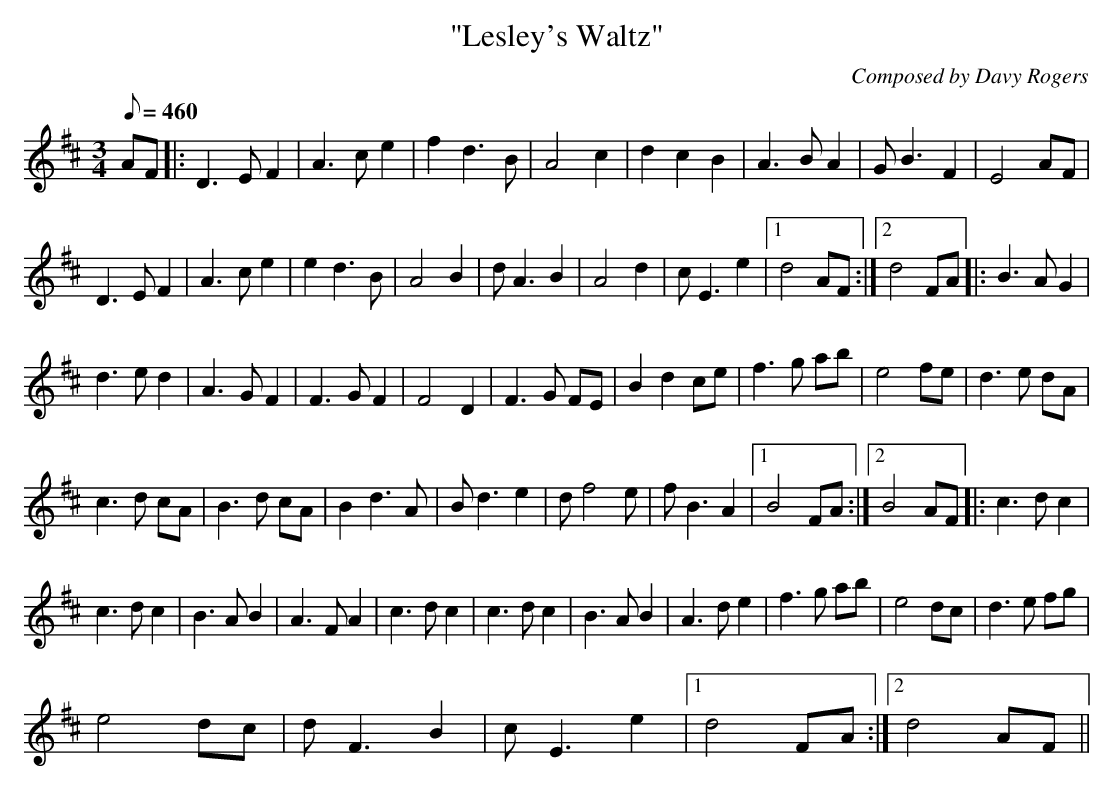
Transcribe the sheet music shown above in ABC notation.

X:1
T:"Lesley's Waltz"
C:Composed by Davy Rogers
L:1/8
Q:460
K:D
M:3/4
 AF |: D3E F2 | A3c e2 | f2 d3B | A4 c2 | d2 c2 B2 | A3B A2 | GB3 F2 | E4 AF |
 D3E F2 | A3c e2 | e2 d3B | A4 B2 | dA3 B2 | A4 d2 | cE3 e2 |1 d4 AF :|2 d4 FA |: B3A G2 |
 d3e d2 | A3G F2 | F3G F2 | F4 D2 | F3G FE | B2 d2 ce | f3g ab | e4 fe | d3e dA |
 c3d cA | B3d cA | B2 d3A | Bd3 e2 | df4e | fB3 A2 |1 B4 FA :|2 B4 AF |: c3d c2 |
 c3d c2 | B3A B2 | A3F A2 | c3d c2 | c3d c2 | B3A B2 | A3d e2 | f3g ab | e4 dc | d3e fg |
 e4 dc | dF3 B2 | cE3 e2 |1 d4 FA :|2 d4 AF ||
